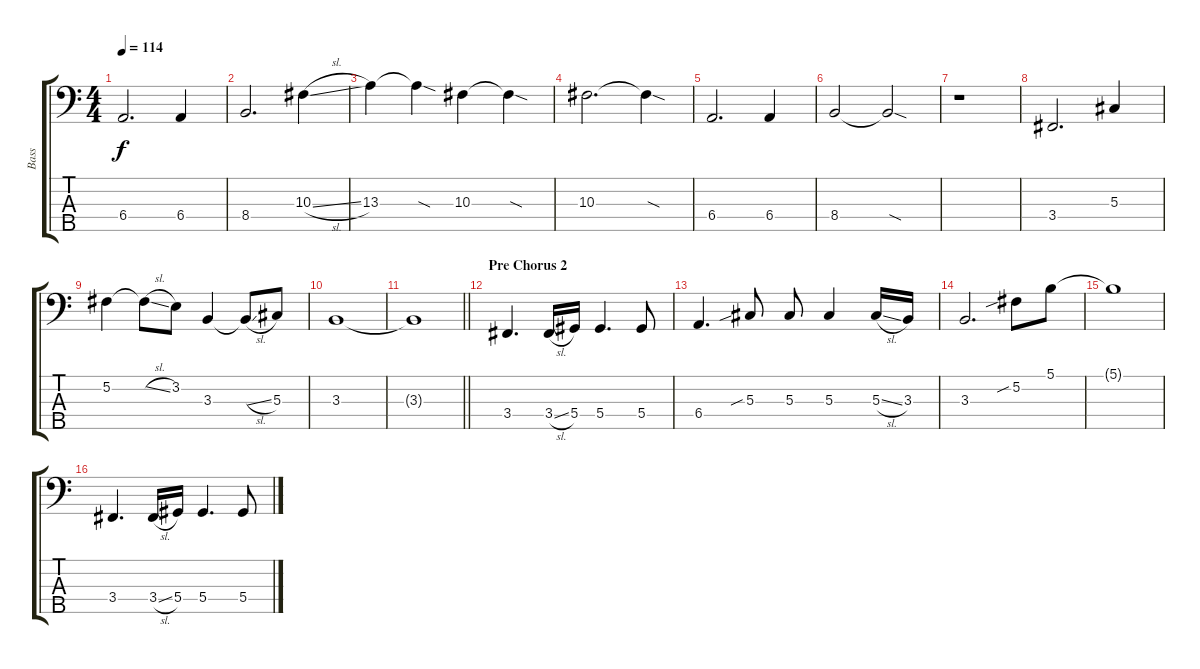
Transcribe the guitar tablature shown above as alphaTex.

\track ("Bass" "Bass") {instrument electricbassfinger}
\staff {score tabs}
\tuning (Gb2 Db2 Ab1 Eb1 Bb0) {hide}
\ts (4 4)
\tempo 114
\clef f4
\ks c
6.4.2{d dy f} 6.4.4 |
8.4.2{d} 10.3{sl}.4 |
13.3.4 13.3{sod t}.4 10.3.4 10.3{sod t}.4 |
10.3.2{d} 10.3{sod t}.4 |
6.4.2{d} 6.4.4 |
8.4.2 8.4{sod t}.2 |
r.1 |
3.4.2{d} 5.3.4 |
5.2.4 5.2{sl t}.8 3.2.8 3.3.4 3.3{sl t}.8 5.3.8 |
3.3.1 |
\barLineRight lightlight
3.3{t}.1 |
\section ("" "Pre Chorus 2")
3.4.4{d} 3.4{sl}.16 5.4.16 5.4.4{d} 5.4.8 |
6.4.4{d} 5.3{sib}.8 5.3.8 5.3.4 5.3{sl}.16 3.3.16 |
3.3.2{d} 5.2{sib}.8 5.1.8 |
5.1{t}.1 |
3.4.4{d} 3.4{sl}.16 5.4.16 5.4.4{d} 5.4.8
